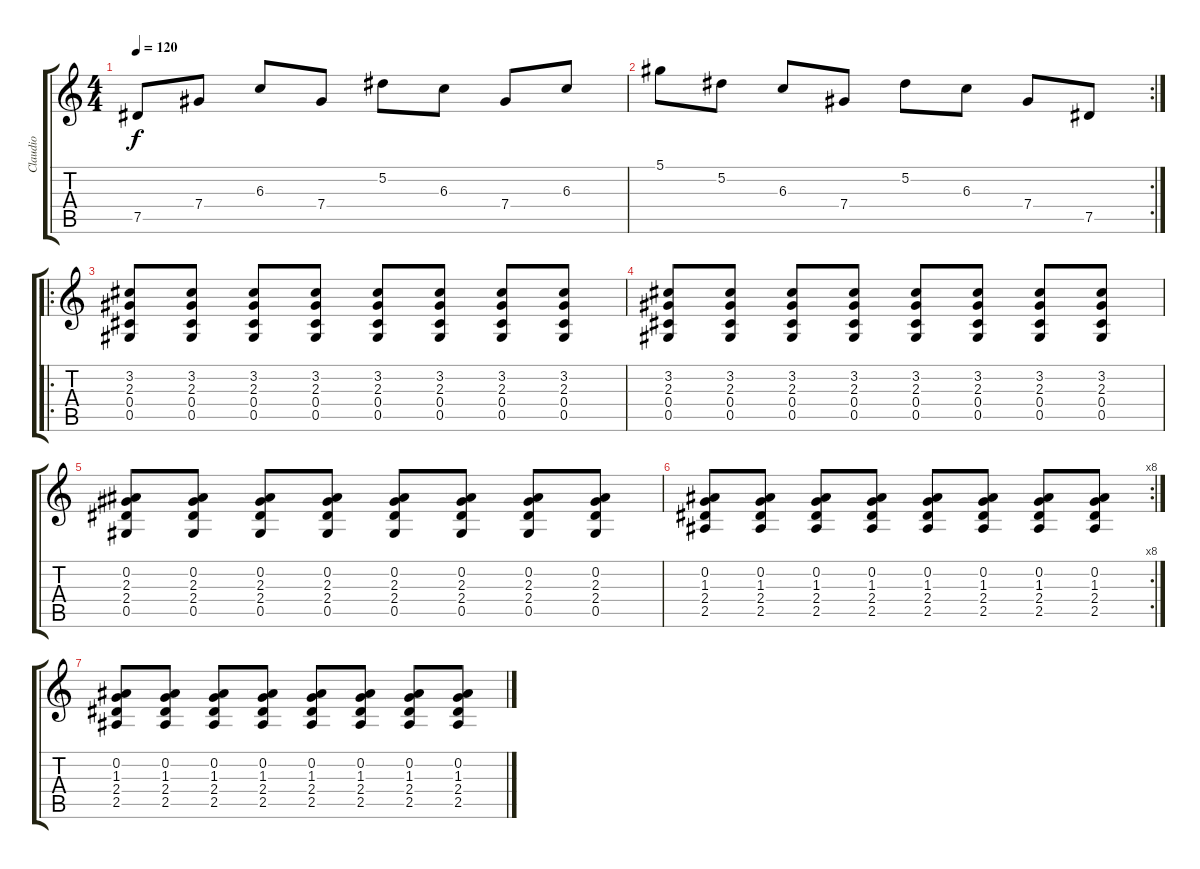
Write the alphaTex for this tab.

\track ("Claudio" "Claudio") {instrument acousticguitarsteel}
\staff {score tabs}
\tuning (Eb4 Bb3 Gb3 Db3 Ab2 Eb2) {hide}
\ts (4 4)
\tempo 120
\clef g2
\ks c
7.5.8{dy f} 7.4.8 6.3.8 7.4.8 5.2.8 6.3.8 7.4.8 6.3.8 |
\rc 2
5.1.8 5.2.8 6.3.8 7.4.8 5.2.8 6.3.8 7.4.8 7.5.8 |
\ro
(3.2 2.3 0.4 0.5).8 (3.2 2.3 0.4 0.5).8 (3.2 2.3 0.4 0.5).8 (3.2 2.3 0.4 0.5).8 (3.2 2.3 0.4 0.5).8 (3.2 2.3 0.4 0.5).8 (3.2 2.3 0.4 0.5).8 (3.2 2.3 0.4 0.5).8 |
(3.2 2.3 0.4 0.5).8 (3.2 2.3 0.4 0.5).8 (3.2 2.3 0.4 0.5).8 (3.2 2.3 0.4 0.5).8 (3.2 2.3 0.4 0.5).8 (3.2 2.3 0.4 0.5).8 (3.2 2.3 0.4 0.5).8 (3.2 2.3 0.4 0.5).8 |
(0.2 2.3 2.4 0.5).8 (0.2 2.3 2.4 0.5).8 (0.2 2.3 2.4 0.5).8 (0.2 2.3 2.4 0.5).8 (0.2 2.3 2.4 0.5).8 (0.2 2.3 2.4 0.5).8 (0.2 2.3 2.4 0.5).8 (0.2 2.3 2.4 0.5).8 |
\rc 8
(0.2 1.3 2.4 2.5).8 (0.2 1.3 2.4 2.5).8 (0.2 1.3 2.4 2.5).8 (0.2 1.3 2.4 2.5).8 (0.2 1.3 2.4 2.5).8 (0.2 1.3 2.4 2.5).8 (0.2 1.3 2.4 2.5).8 (0.2 1.3 2.4 2.5).8 |
(0.2 1.3 2.4 2.5).8 (0.2 1.3 2.4 2.5).8 (0.2 1.3 2.4 2.5).8 (0.2 1.3 2.4 2.5).8 (0.2 1.3 2.4 2.5).8 (0.2 1.3 2.4 2.5).8 (0.2 1.3 2.4 2.5).8 (0.2 1.3 2.4 2.5).8
